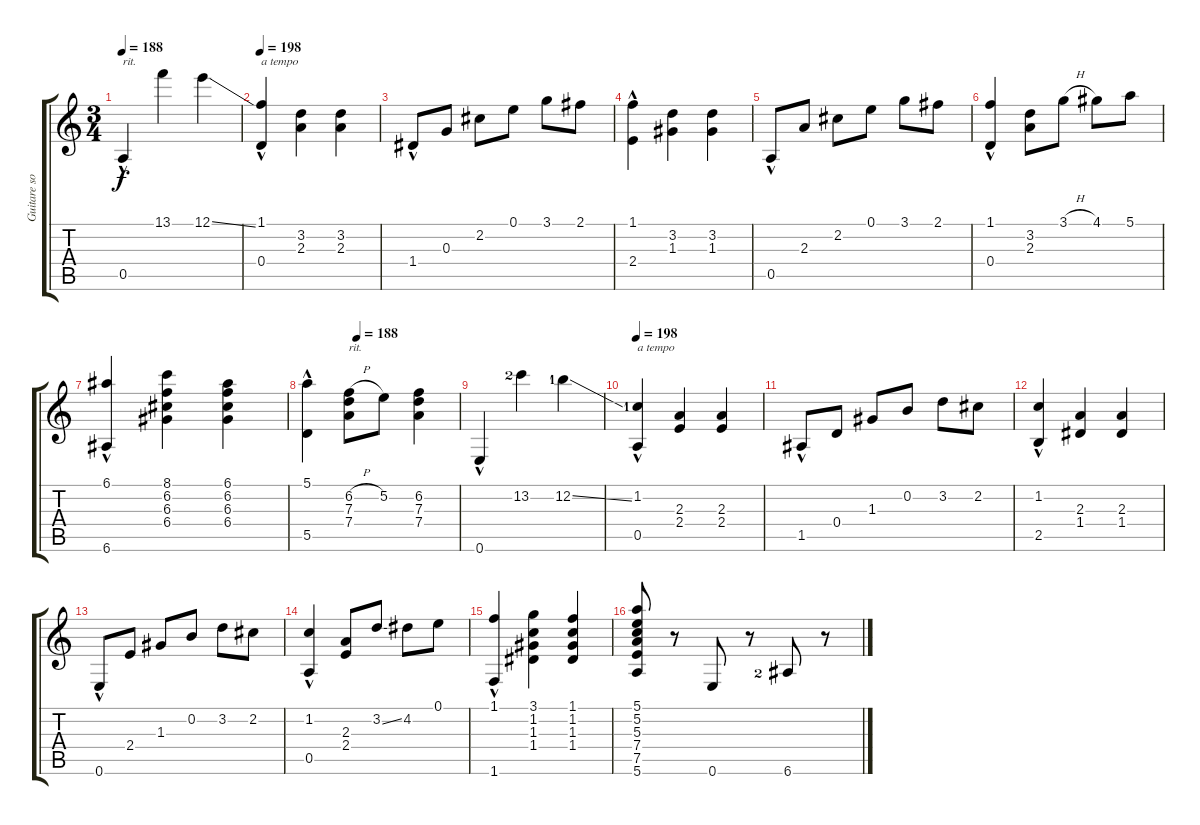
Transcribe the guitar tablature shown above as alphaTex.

\track ("Guitare solo" "Guitare so") {instrument acousticguitarnylon}
\staff {score tabs}
\tuning (E4 B3 G3 D3 A2 E2) {hide}
\ts (3 4)
\tempo 188
\clef g2
\ks c
0.5{hac}.4{txt "rit." dy f} 13.1.4 12.1{ss}.4 |
\tempo 198
(1.1{hac} 0.4{hac}).4{txt "a tempo"} (3.2 2.3).4 (3.2 2.3).4 |
1.4{hac}.8 0.3.8 2.2.8 0.1.8 3.1.8 2.1.8 |
(1.1{hac} 2.4{hac}).4 (3.2 1.3).4 (3.2 1.3).4 |
0.5{hac}.8 2.3.8 2.2.8 0.1.8 3.1.8 2.1.8 |
(1.1{hac} 0.4{hac}).4 (3.2 2.3).8 3.1{h}.8 4.1.8 5.1.8 |
(6.1 6.6{hac}).4 (8.1 6.2 6.3 6.4).4 (6.1 6.2 6.3 6.4).4 |
\tempo (188 0.3333333333333333)
(5.1{hac} 5.5{hac}).4 (6.2{h} 7.3 7.4).8{txt "rit."} 5.2.8 (6.2 7.3 7.4).4 |
0.6{hac}.4 13.2{lf 3}.4 12.2{ss lf 2}.4 |
\tempo 198
(1.2{hac lf 2} 0.5{hac}).4{txt "a tempo"} (2.3 2.4).4 (2.3 2.4).4 |
1.5{hac}.8 0.4.8 1.3.8 0.2.8 3.2.8 2.2.8 |
(1.2{hac} 2.5{hac}).4 (2.3 1.4).4 (2.3 1.4).4 |
0.6{hac}.8 2.4.8 1.3.8 0.2.8 3.2.8 2.2.8 |
(1.2{hac} 0.5{hac}).4 (2.3 2.4).8 3.2{ss}.8 4.2.8 0.1.8 |
(1.1 1.6{hac}).4 (3.1 1.2 1.3 1.4).4 (1.1 1.2 1.3 1.4).4 |
(5.1 5.2 5.3 7.4 7.5 5.6).8 r.8 0.6.8 r.8 6.6{lf 3}.8 r.8
